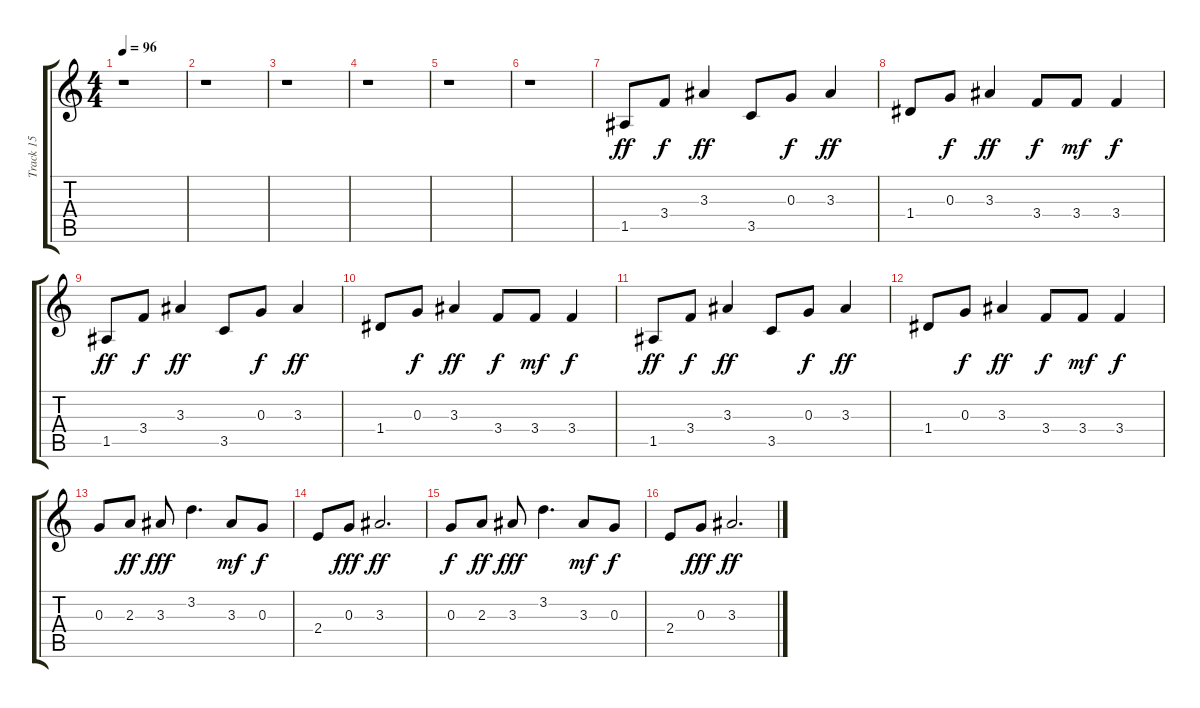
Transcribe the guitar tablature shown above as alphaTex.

\track ("Track 15" "Track 15") {instrument electricguitarjazz}
\staff {score tabs}
\tuning (E4 B3 G3 D3 A2 E2) {hide}
\ts (4 4)
\tempo 96
\clef g2
\ks c
r.1{dy ff} |
r.1 |
r.1 |
r.1 |
r.1 |
r.1 |
1.5.8 3.4.8{dy f} 3.3.4{dy ff} 3.5.8 0.3.8{dy f} 3.3.4{dy ff} |
1.4.8 0.3.8{dy f} 3.3.4{dy ff} 3.4.8{dy f} 3.4.8{dy mf} 3.4.4{dy f} |
1.5.8{dy ff} 3.4.8{dy f} 3.3.4{dy ff} 3.5.8 0.3.8{dy f} 3.3.4{dy ff} |
1.4.8 0.3.8{dy f} 3.3.4{dy ff} 3.4.8{dy f} 3.4.8{dy mf} 3.4.4{dy f} |
1.5.8{dy ff} 3.4.8{dy f} 3.3.4{dy ff} 3.5.8 0.3.8{dy f} 3.3.4{dy ff} |
1.4.8 0.3.8{dy f} 3.3.4{dy ff} 3.4.8{dy f} 3.4.8{dy mf} 3.4.4{dy f} |
0.3.8 2.3.8{dy ff} 3.3.8{dy fff} 3.2.4{d} 3.3.8{dy mf} 0.3.8{dy f} |
2.4.8 0.3.8{dy fff} 3.3.2{d dy ff} |
0.3.8{dy f} 2.3.8{dy ff} 3.3.8{dy fff} 3.2.4{d} 3.3.8{dy mf} 0.3.8{dy f} |
2.4.8 0.3.8{dy fff} 3.3.2{d dy ff}
